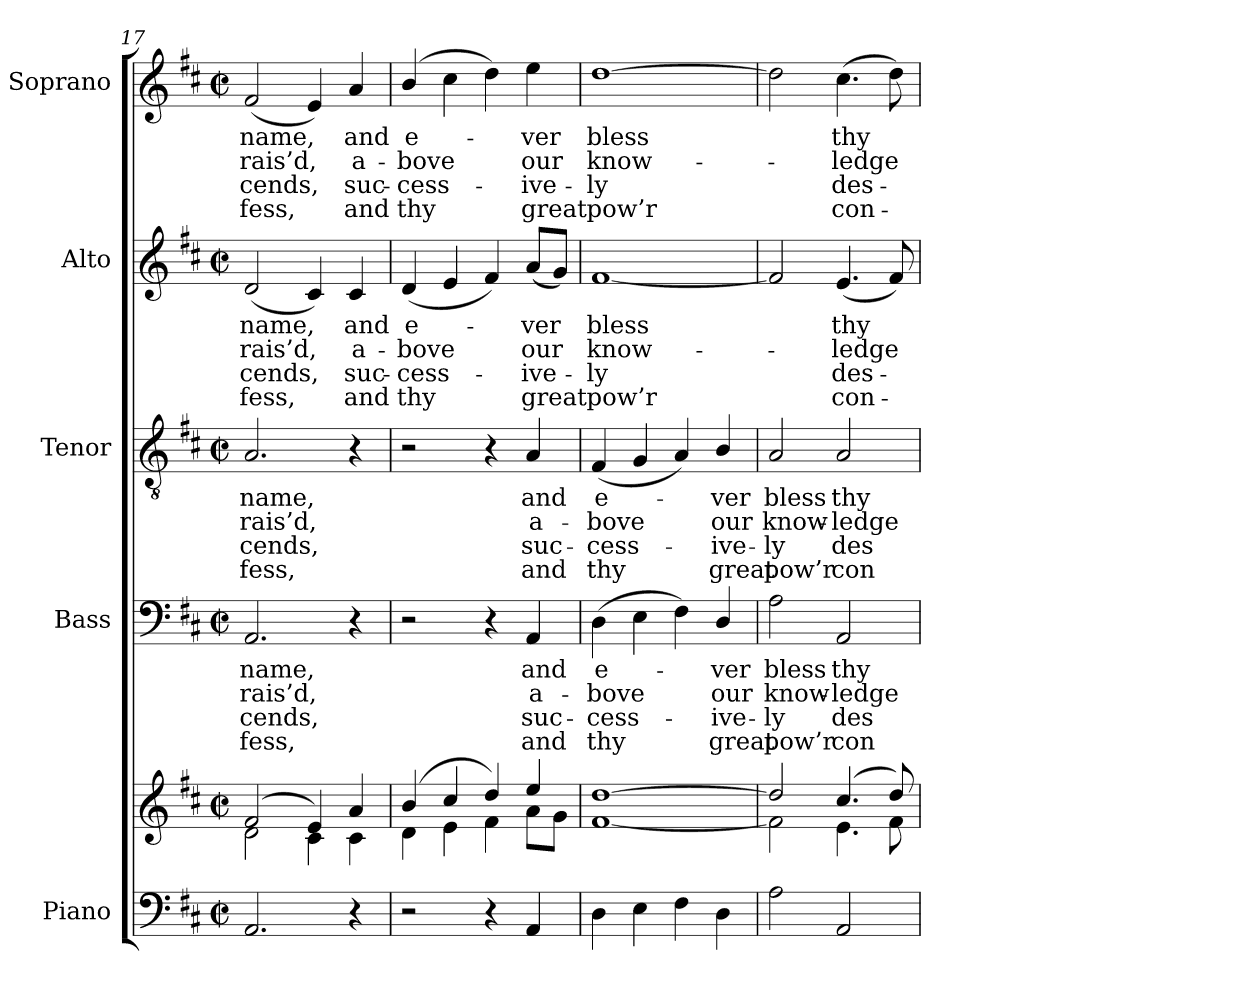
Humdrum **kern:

**kern	**kern	**kern	**text	**text	**text	**text	**kern	**text	**text	**text	**text	**kern	**text	**text	**text	**text	**kern	**text	**text	**text	**text
*part5	*part5	*part4	*part4	*part4	*part4	*part4	*part3	*part3	*part3	*part3	*part3	*part2	*part2	*part2	*part2	*part2	*part1	*part1	*part1	*part1	*part1
*staff6	*staff5	*staff4	*staff4	*staff4	*staff4	*staff4	*staff3	*staff3	*staff3	*staff3	*staff3	*staff2	*staff2	*staff2	*staff2	*staff2	*staff1	*staff1	*staff1	*staff1	*staff1
*I"Piano	*	*I"Bass	*	*	*	*	*I"Tenor	*	*	*	*	*I"Alto	*	*	*	*	*I"Soprano	*	*	*	*
*I'Pno.	*	*I'B.	*	*	*	*	*I'T.	*	*	*	*	*I'A.	*	*	*	*	*I'S.	*	*	*	*
*clefF4	*clefG2	*clefF4	*	*	*	*	*clefGv2	*	*	*	*	*clefG2	*	*	*	*	*clefG2	*	*	*	*
*	*	*	*	*	*	*	*ITrd7c12	*	*	*	*	*	*	*	*	*	*	*	*	*	*
*k[f#c#]	*k[f#c#]	*k[f#c#]	*	*	*	*	*k[f#c#]	*	*	*	*	*k[f#c#]	*	*	*	*	*k[f#c#]	*	*	*	*
*D:	*D:	*D:	*	*	*	*	*D:	*	*	*	*	*D:	*	*	*	*	*D:	*	*	*	*
*M2/2	*M2/2	*M2/2	*	*	*	*	*M2/2	*	*	*	*	*M2/2	*	*	*	*	*M2/2	*	*	*	*
*met(c|)	*met(c|)	*met(c|)	*	*	*	*	*met(c|)	*	*	*	*	*met(c|)	*	*	*	*	*met(c|)	*	*	*	*
=17	=17	=17	=17	=17	=17	=17	=17	=17	=17	=17	=17	=17	=17	=17	=17	=17	=17	=17	=17	=17	=17
*	*^	*	*	*	*	*	*	*	*	*	*	*	*	*	*	*	*	*	*	*	*
!	!	!	!	!LO:LY:b:color=#000000	!LO:LY:b:color=#000000	!LO:LY:b:color=#000000	!LO:LY:b:color=#000000	!	!	!	!	!	!	!	!	!	!	!	!	!	!	!
!	!	!	!	!	!	!	!	!	!LO:LY:b:color=#000000	!LO:LY:b:color=#000000	!LO:LY:b:color=#000000	!LO:LY:b:color=#000000	!	!	!	!	!	!	!	!	!	!
!	!	!	!	!	!	!	!	!	!	!	!	!	!	!LO:LY:b:color=#000000	!LO:LY:b:color=#000000	!LO:LY:b:color=#000000	!LO:LY:b:color=#000000	!	!	!	!	!
!	!	!	!	!	!	!	!	!	!	!	!	!	!	!	!	!	!	!	!LO:LY:b:color=#000000	!LO:LY:b:color=#000000	!LO:LY:b:color=#000000	!LO:LY:b:color=#000000
2.AAi/	(2f#i/	2di\	2.AAi/	name,	rais’d,	-cends,	fess,	2.AAi/	name,	rais’d,	-cends,	fess,	(2di/	name,	rais’d,	-cends,	fess,	(2f#i/	name,	rais’d,	-cends,	fess,
.	4ei/)	4c#i\	.	.	.	.	.	.	.	.	.	.	4c#i/)	.	.	.	.	4ei/)	.	.	.	.
!	!	!	!	!	!	!	!	!	!	!	!	!	!	!LO:LY:b:color=#000000	!LO:LY:b:color=#000000	!LO:LY:b:color=#000000	!LO:LY:b:color=#000000	!	!	!	!	!
!	!	!	!	!	!	!	!	!	!	!	!	!	!	!	!	!	!	!	!LO:LY:b:color=#000000	!LO:LY:b:color=#000000	!LO:LY:b:color=#000000	!LO:LY:b:color=#000000
4r	4ai/	4c#i\	4r	.	.	.	.	4r	.	.	.	.	4c#i/	and	a-	suc-	-and	4ai/	and	a-	suc-	-and
=18	=18	=18	=18	=18	=18	=18	=18	=18	=18	=18	=18	=18	=18	=18	=18	=18	=18	=18	=18	=18	=18	=18
!	!	!	!	!	!	!	!	!	!	!	!	!	!	!LO:LY:b:color=#000000	!LO:LY:b:color=#000000	!LO:LY:b:color=#000000	!LO:LY:b:color=#000000	!	!	!	!	!
!	!	!	!	!	!	!	!	!	!	!	!	!	!	!	!	!	!	!	!LO:LY:b:color=#000000	!LO:LY:b:color=#000000	!LO:LY:b:color=#000000	!LO:LY:b:color=#000000
2r	(4bi/	4di\	2r	.	.	.	.	2r	.	.	.	.	(4di/	e-	-bove	cess-	-thy	(4bi/	e-	-bove	cess-	-thy
.	4cc#i/	4ei\	.	.	.	.	.	.	.	.	.	.	4ei/	.	.	.	.	4cc#i\	.	.	.	.
4r	4ddi/)	4f#i\	4r	.	.	.	.	4r	.	.	.	.	4f#i/)	.	.	.	.	4ddi\)	.	.	.	.
!	!	!	!	!LO:LY:b:color=#000000	!LO:LY:b:color=#000000	!LO:LY:b:color=#000000	!LO:LY:b:color=#000000	!	!	!	!	!	!	!	!	!	!	!	!	!	!	!
!	!	!	!	!	!	!	!	!	!LO:LY:b:color=#000000	!LO:LY:b:color=#000000	!LO:LY:b:color=#000000	!LO:LY:b:color=#000000	!	!	!	!	!	!	!	!	!	!
!	!	!	!	!	!	!	!	!	!	!	!	!	!	!LO:LY:b:color=#000000	!LO:LY:b:color=#000000	!LO:LY:b:color=#000000	!LO:LY:b:color=#000000	!	!	!	!	!
!	!	!	!	!	!	!	!	!	!	!	!	!	!	!	!	!	!	!	!LO:LY:b:color=#000000	!LO:LY:b:color=#000000	!LO:LY:b:color=#000000	!LO:LY:b:color=#000000
4AAi/	4eei/	8ai\L	4AAi/	and	a-	suc-	-and	4AAi/	and	a-	suc-	-and	(8ai/L	-ver	our	ive-	-great	4eei\	-ver	our	ive-	-great
.	.	8gi\J	.	.	.	.	.	.	.	.	.	.	8gi/J)	.	.	.	.	.	.	.	.	.
=19	=19	=19	=19	=19	=19	=19	=19	=19	=19	=19	=19	=19	=19	=19	=19	=19	=19	=19	=19	=19	=19	=19
!	!	!	!	!LO:LY:b:color=#000000	!LO:LY:b:color=#000000	!LO:LY:b:color=#000000	!LO:LY:b:color=#000000	!	!	!	!	!	!	!	!	!	!	!	!	!	!	!
!	!	!	!	!	!	!	!	!	!LO:LY:b:color=#000000	!LO:LY:b:color=#000000	!LO:LY:b:color=#000000	!LO:LY:b:color=#000000	!	!	!	!	!	!	!	!	!	!
!	!	!	!	!	!	!	!	!	!	!	!	!	!	!LO:LY:b:color=#000000	!LO:LY:b:color=#000000	!LO:LY:b:color=#000000	!LO:LY:b:color=#000000	!	!	!	!	!
!	!	!	!	!	!	!	!	!	!	!	!	!	!	!	!	!	!	!	!LO:LY:b:color=#000000	!LO:LY:b:color=#000000	!LO:LY:b:color=#000000	!LO:LY:b:color=#000000
4Di\	[>1ddi	[<1f#i	(4Di\	e-	-bove	cess-	-thy	(4FF#i/	e-	-bove	cess-	-thy	[<1f#i	bless	know-	ly	pow’r	[>1ddi	bless	know-	ly	pow’r
4Ei\	.	.	4Ei\	.	.	.	.	4GGi/	.	.	.	.	.	.	.	.	.	.	.	.	.	.
4F#i\	.	.	4F#i\)	.	.	.	.	4AAi/)	.	.	.	.	.	.	.	.	.	.	.	.	.	.
!	!	!	!	!LO:LY:b:color=#000000	!LO:LY:b:color=#000000	!LO:LY:b:color=#000000	!LO:LY:b:color=#000000	!	!	!	!	!	!	!	!	!	!	!	!	!	!	!
!	!	!	!	!	!	!	!	!	!LO:LY:b:color=#000000	!LO:LY:b:color=#000000	!LO:LY:b:color=#000000	!LO:LY:b:color=#000000	!	!	!	!	!	!	!	!	!	!
4Di\	.	.	4Di/	-ver	our	ive-	-great	4BBi/	-ver	our	ive-	-great	.	.	.	.	.	.	.	.	.	.
=20	=20	=20	=20	=20	=20	=20	=20	=20	=20	=20	=20	=20	=20	=20	=20	=20	=20	=20	=20	=20	=20	=20
!	!	!	!	!LO:LY:b:color=#000000	!LO:LY:b:color=#000000	!LO:LY:b:color=#000000	!LO:LY:b:color=#000000	!	!	!	!	!	!	!	!	!	!	!	!	!	!	!
!	!	!	!	!	!	!	!	!	!LO:LY:b:color=#000000	!LO:LY:b:color=#000000	!LO:LY:b:color=#000000	!LO:LY:b:color=#000000	!	!	!	!	!	!	!	!	!	!
2Ai\	2ddi/]	2f#i\]	2Ai\	bless	know-	ly	pow’r	2AAi/	bless	know-	ly	pow’r	2f#i/]	.	.	.	.	2ddi\]	.	.	.	.
!	!	!	!	!LO:LY:b:color=#000000	!LO:LY:b:color=#000000	!LO:LY:b:color=#000000	!LO:LY:b:color=#000000	!	!	!	!	!	!	!	!	!	!	!	!	!	!	!
!	!	!	!	!	!	!	!	!	!LO:LY:b:color=#000000	!LO:LY:b:color=#000000	!LO:LY:b:color=#000000	!LO:LY:b:color=#000000	!	!	!	!	!	!	!	!	!	!
!	!	!	!	!	!	!	!	!	!	!	!	!	!	!LO:LY:b:color=#000000	!LO:LY:b:color=#000000	!LO:LY:b:color=#000000	!LO:LY:b:color=#000000	!	!	!	!	!
!	!	!	!	!	!	!	!	!	!	!	!	!	!	!	!	!	!	!	!LO:LY:b:color=#000000	!LO:LY:b:color=#000000	!LO:LY:b:color=#000000	!LO:LY:b:color=#000000
2AAi/	(4.cc#i/	4.ei\	2AAi/	thy	-ledge	des-	-con-	2AAi/	thy	-ledge	des-	-con-	(4.ei/	thy	-ledge	des-	-con-	(4.cc#i\	thy	-ledge	des-	-con-
.	8ddi/)	8f#i\	.	.	.	.	.	.	.	.	.	.	8f#i/)	.	.	.	.	8ddi\)	.	.	.	.
*	*v	*v	*	*	*	*	*	*	*	*	*	*	*	*	*	*	*	*	*	*	*	*
=	=	=	=	=	=	=	=	=	=	=	=	=	=	=	=	=	=	=	=	=	=
*-	*-	*-	*-	*-	*-	*-	*-	*-	*-	*-	*-	*-	*-	*-	*-	*-	*-	*-	*-	*-	*-
